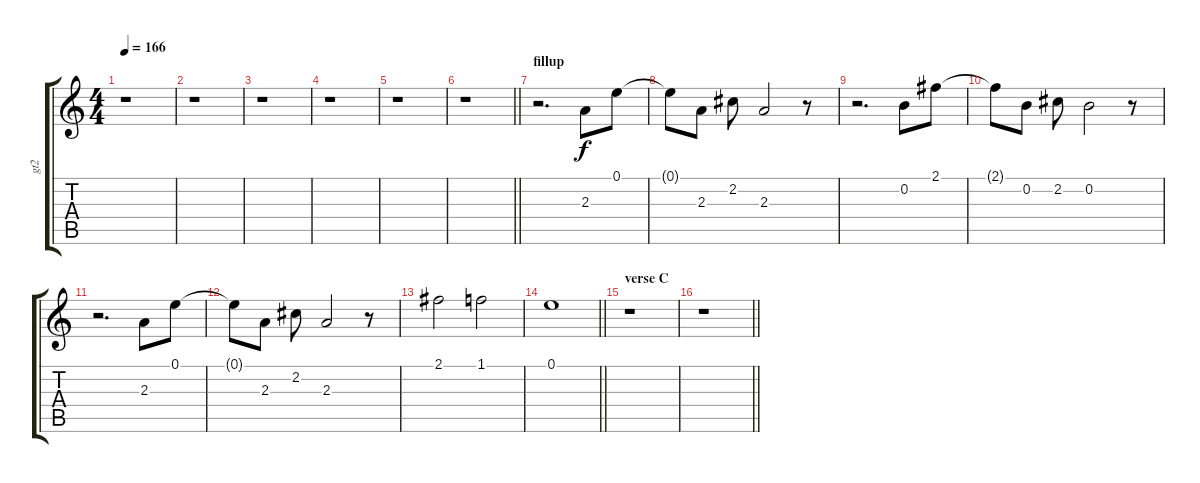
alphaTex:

\track ("gt2" "gt2") {instrument electricguitarclean}
\staff {score tabs}
\tuning (E4 B3 G3 D3 A2 E2) {hide}
\ts (4 4)
\tempo 166
\clef g2
\ks c
r.1{dy f} |
r.1 |
r.1 |
r.1 |
r.1 |
\barLineRight lightlight
r.1 |
\section ("" "fillup")
r.2{d} 2.3.8 0.1.8 |
0.1{t}.8 2.3.8 2.2.8 2.3.2 r.8 |
r.2{d} 0.2.8 2.1.8 |
2.1{t}.8 0.2.8 2.2.8 0.2.2 r.8 |
r.2{d} 2.3.8 0.1.8 |
0.1{t}.8 2.3.8 2.2.8 2.3.2 r.8 |
2.1.2 1.1.2 |
\barLineRight lightlight
0.1.1 |
\section ("" "verse C")
r.1 |
\barLineRight lightlight
r.1
